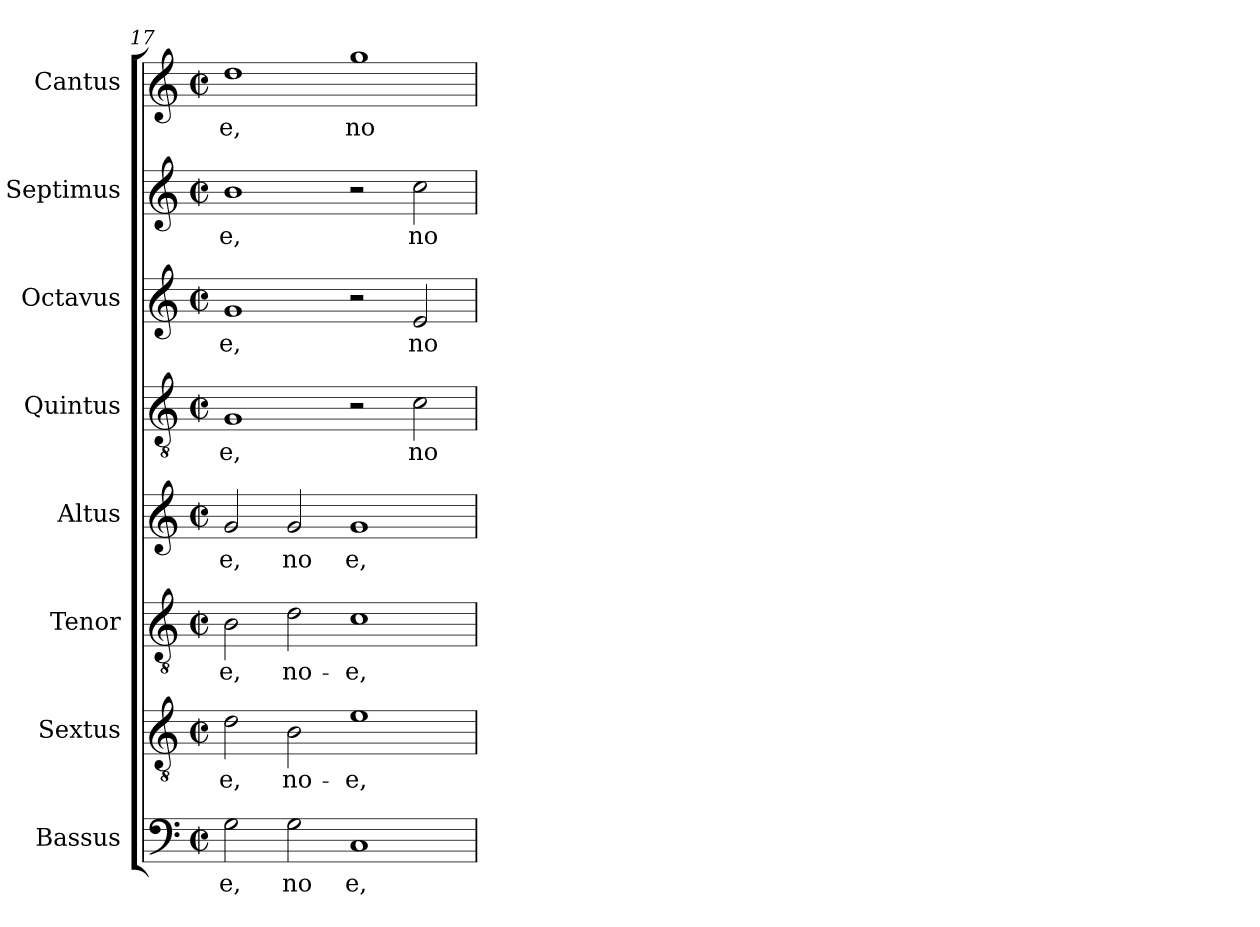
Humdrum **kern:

**kern	**text	**kern	**text	**kern	**text	**kern	**text	**kern	**text	**kern	**text	**kern	**text	**kern	**text
*part8	*part8	*part7	*part7	*part6	*part6	*part5	*part5	*part4	*part4	*part3	*part3	*part2	*part2	*part1	*part1
*staff8	*staff8	*staff7	*staff7	*staff6	*staff6	*staff5	*staff5	*staff4	*staff4	*staff3	*staff3	*staff2	*staff2	*staff1	*staff1
*I"Bassus	*	*I"Sextus	*	*I"Tenor	*	*I"Altus	*	*I"Quintus	*	*I"Octavus	*	*I"Septimus	*	*I"Cantus	*
*clefF4	*	*clefGv2	*	*clefGv2	*	*clefG2	*	*clefGv2	*	*clefG2	*	*clefG2	*	*clefG2	*
*M2/2	*	*M2/2	*	*M2/2	*	*M2/2	*	*M2/2	*	*M2/2	*	*M2/2	*	*M2/2	*
*met(c|)	*	*met(c|)	*	*met(c|)	*	*met(c|)	*	*met(c|)	*	*met(c|)	*	*met(c|)	*	*met(c|)	*
=17	=17	=17	=17	=17	=17	=17	=17	=17	=17	=17	=17	=17	=17	=17	=17
!	!LO:LY:b:cj	!	!LO:LY:b:cj	!	!LO:LY:b:cj	!	!LO:LY:b:cj	!	!LO:LY:b:cj	!	!LO:LY:b:cj	!	!LO:LY:b:cj	!	!LO:LY:b:cj
2G\	e,	2d\	-e,	2B\	-e,	2g/	e,	1G	-e,	1g	-e,	1b	e,	1dd	e,
!	!LO:LY:b:cj	!	!LO:LY:b:cj	!	!LO:LY:b:cj	!	!LO:LY:b:cj	!	!	!	!	!	!	!	!
2G\	no	2B\	no-	2d\	no-	2g/	no	.	.	.	.	.	.	.	.
!	!LO:LY:b:cj	!	!LO:LY:b:cj	!	!LO:LY:b:cj	!	!LO:LY:b:cj	!	!	!	!	!	!	!	!LO:LY:b:cj
1C	e,	1e	-e,	1c	-e,	1g	e,	2r	.	2r	.	2r	.	1gg	no
!	!	!	!	!	!	!	!	!	!LO:LY:b:cj	!	!LO:LY:b:cj	!	!LO:LY:b:cj	!	!
.	.	.	.	.	.	.	.	2c\	no-	2e/	no-	2cc\	no	.	.
=	=	=	=	=	=	=	=	=	=	=	=	=	=	=	=
*-	*-	*-	*-	*-	*-	*-	*-	*-	*-	*-	*-	*-	*-	*-	*-
